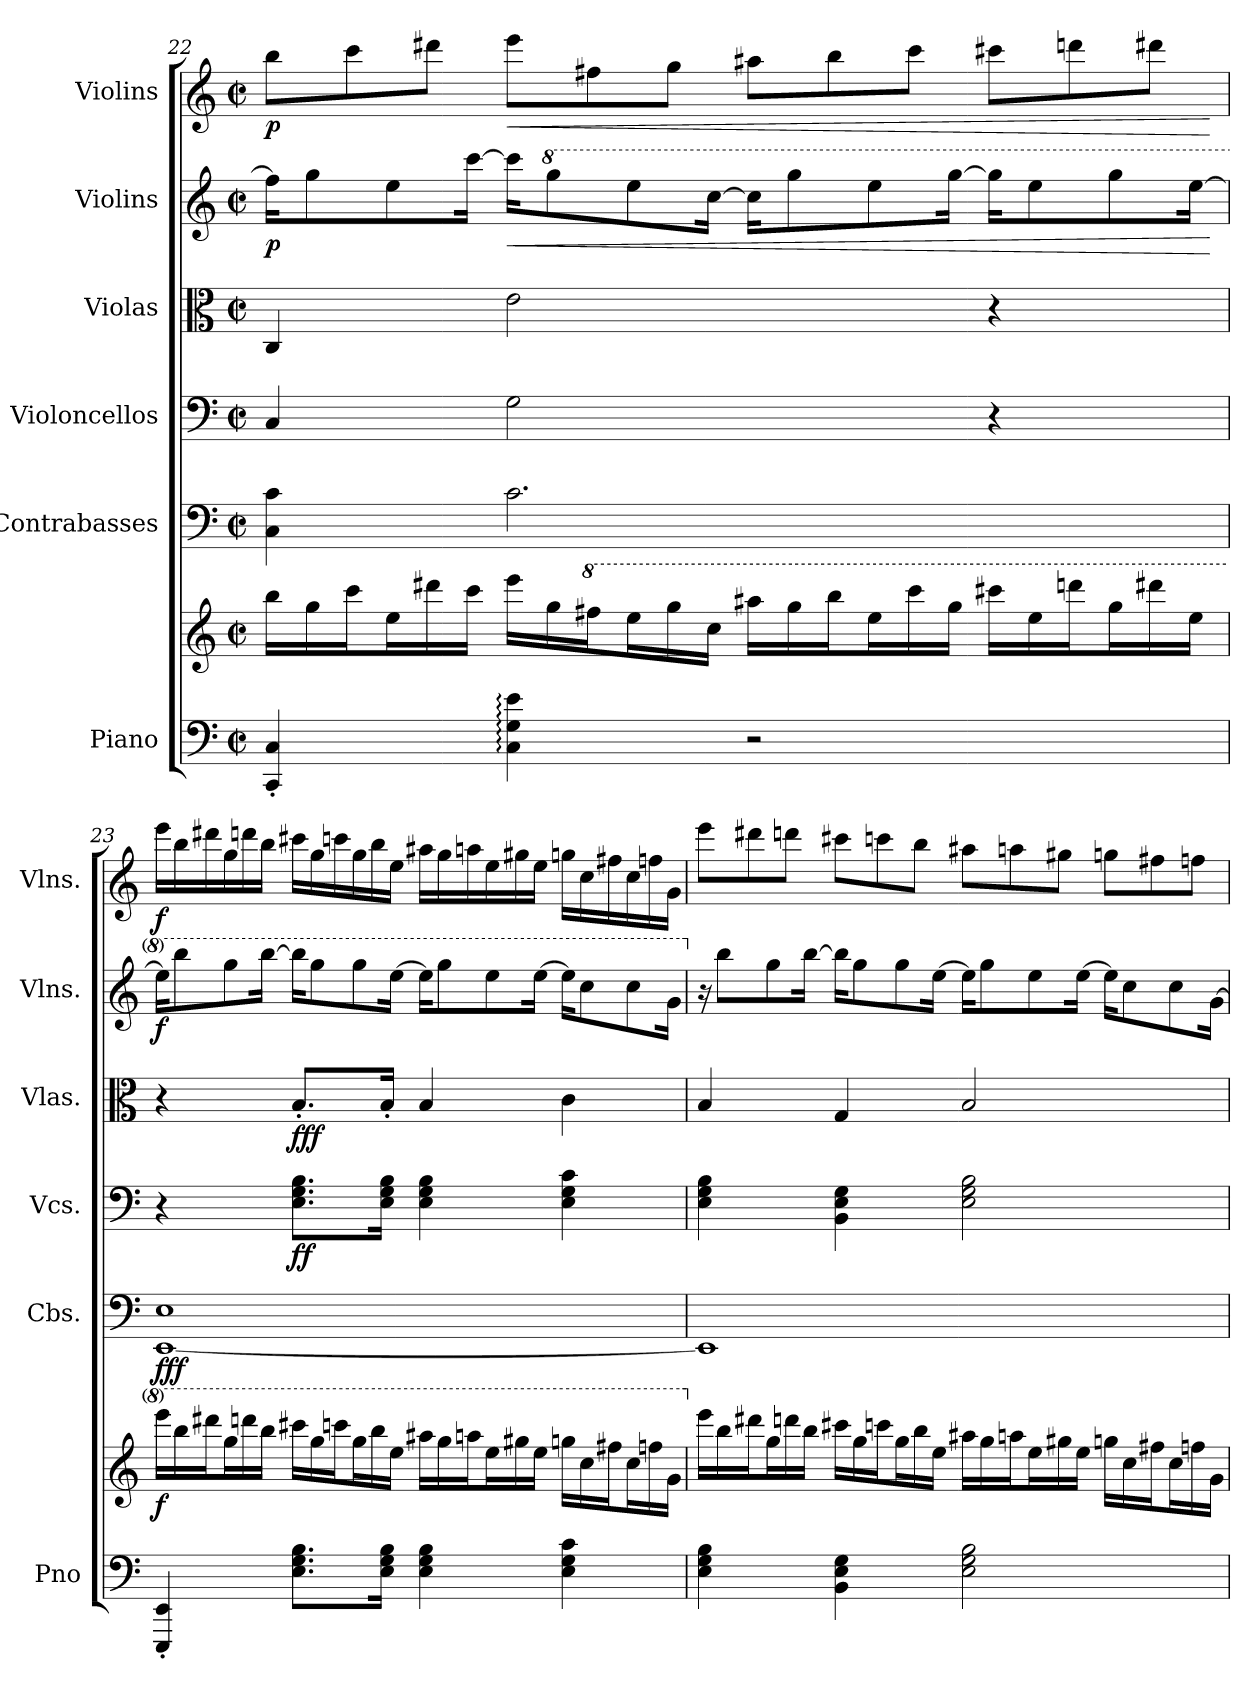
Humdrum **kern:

**kern	**kern	**dynam	**kern	**dynam	**kern	**dynam	**kern	**dynam	**kern	**dynam	**kern	**dynam
*part6	*part6	*part6	*part5	*part5	*part4	*part4	*part3	*part3	*part2	*part2	*part1	*part1
*staff7	*staff6	*staff6/7	*staff5	*staff5	*staff4	*staff4	*staff3	*staff3	*staff2	*staff2	*staff1	*staff1
*I"Piano	*	*	*I"Contrabasses	*	*I"Violoncellos	*	*I"Violas	*	*I"Violins	*	*I"Violins	*
*I'Pno	*	*	*I'Cbs.	*	*I'Vcs.	*	*I'Vlas.	*	*I'Vlns.	*	*I'Vlns.	*
*clefF4	*clefG2	*	*clefF4	*	*clefF4	*	*clefC3	*	*clefG2	*	*clefG2	*
*	*	*	*ITrd7c12	*	*	*	*	*	*	*	*	*
*k[]	*k[]	*	*k[]	*	*k[]	*	*k[]	*	*k[]	*	*k[]	*
*M4/4	*M4/4	*	*M4/4	*	*M4/4	*	*M4/4	*	*M4/4	*	*M4/4	*
*met(c|)	*met(c|)	*	*met(c|)	*	*met(c|)	*	*met(c|)	*	*met(c|)	*	*met(c|)	*
*	*Xtuplet	*	*	*	*	*	*	*	*Xtuplet	*	*Xtuplet	*
=22	=22	=22	=22	=22	=22	=22	=22	=22	=22	=22	=22	=22
!	!	!	!	!	!	!	!	!	!	!LO:DY:b	!	!LO:DY:b
4CC/' 4C/'	24bb\LL	.	4CC\ 4C\	.	4C/	.	4C/	.	24ff\KL]	p	12bb\L	p
.	24gg\	.	.	.	.	.	.	.	12gg\	.	.	.
.	24ccc\J	.	.	.	.	.	.	.	.	.	12ccc\	.
.	24ee\L	.	.	.	.	.	.	.	12ee\	.	.	.
.	24ddd#X\	.	.	.	.	.	.	.	.	.	12ddd#X\J	.
.	24ccc\JJ	.	.	.	.	.	.	.	[24ccc\Jk	.	.	.
!	!	!	!	!	!	!	!	!	!	!LO:HP:b	!	!LO:HP:b
4C\: 4G\: 4e\:	24eee\LL	.	2.C\	.	2G\	.	2e\	.	24ccc\KL]	<	12eee\L	<
*	*	*	*	*	*	*	*	*	*8va	*	*	*
.	24gg\	.	.	.	.	.	.	.	12ggg\	.	.	.
*	*8va	*	*	*	*	*	*	*	*	*	*	*
.	24fff#X\J	.	.	.	.	.	.	.	.	.	12ff#X\	.
.	24eee\L	.	.	.	.	.	.	.	12eee\	.	.	.
.	24ggg\	.	.	.	.	.	.	.	.	.	12gg\J	.
.	24ccc\JJ	.	.	.	.	.	.	.	[24ccc\Jk	.	.	.
2r	24aaa#X\LL	.	.	.	.	.	.	.	24ccc\KL]	.	12aa#X\L	.
.	24ggg\	.	.	.	.	.	.	.	12ggg\	.	.	.
.	24bbb\J	.	.	.	.	.	.	.	.	.	12bb\	.
.	24eee\L	.	.	.	.	.	.	.	12eee\	.	.	.
.	24cccc\	.	.	.	.	.	.	.	.	.	12ccc\J	.
.	24ggg\JJ	.	.	.	.	.	.	.	[24ggg\Jk	.	.	.
.	24cccc#X\LL	.	.	.	4r	.	4r	.	24ggg\KL]	.	12ccc#X\L	.
.	24eee\	.	.	.	.	.	.	.	12eee\	.	.	.
.	24ddddn\J	.	.	.	.	.	.	.	.	.	12dddn\	.
.	24ggg\L	.	.	.	.	.	.	.	12ggg\	.	.	.
.	24dddd#X\	.	.	.	.	.	.	.	.	.	12ddd#X\J	.
.	24eee\JJ	.	.	.	.	.	.	.	[24eee\Jk	.	.	.
.	.	.	.	.	.	.	.	.	.	[	.	[
!!LO:LB:g=z
=23	=23	=23	=23	=23	=23	=23	=23	=23	=23	=23	=23	=23
!	!	!LO:DY:b	!	!LO:DY:b	!	!	!	!	!	!LO:DY:b	!	!LO:DY:b
4EEE/' 4EE/'	24eeee\LL	f	[1EEE 1EE	fff	4r	.	4r	.	24eee\KL]	f	24eee\LL	f
.	24bbb\	.	.	.	.	.	.	.	12bbb\	.	24bb\	.
.	24dddd#X\J	.	.	.	.	.	.	.	.	.	24ddd#X\	.
.	24ggg\L	.	.	.	.	.	.	.	12ggg\	.	24gg\	.
.	24ddddn\	.	.	.	.	.	.	.	.	.	24dddn\	.
.	24bbb\JJ	.	.	.	.	.	.	.	[24bbb\Jk	.	24bb\JJ	.
!	!	!	!	!	!	!LO:DY:b	!	!LO:DY:b	!	!	!	!
8.E\ 8.G\ 8.B\L	24cccc#X\LL	.	.	.	8.E\ 8.G\ 8.B\L	ff	8.B'/L	fff	24bbb\KL]	.	24ccc#X\LL	.
.	24ggg\	.	.	.	.	.	.	.	12ggg\	.	24gg\	.
.	24ccccn\J	.	.	.	.	.	.	.	.	.	24cccn\	.
.	24ggg\L	.	.	.	.	.	.	.	12ggg\	.	24gg\	.
.	24bbb\	.	.	.	.	.	.	.	.	.	24bb\	.
16E\ 16G\ 16B\Jk	.	.	.	.	16E\ 16G\ 16B\Jk	.	16B'/Jk	.	.	.	.	.
.	24eee\JJ	.	.	.	.	.	.	.	[24eee\Jk	.	24ee\JJ	.
4E\ 4G\ 4B\	24aaa#X\LL	.	.	.	4E\ 4G\ 4B\	.	4B/	.	24eee\KL]	.	24aa#X\LL	.
.	24ggg\	.	.	.	.	.	.	.	12ggg\	.	24gg\	.
.	24aaan\J	.	.	.	.	.	.	.	.	.	24aan\	.
.	24eee\L	.	.	.	.	.	.	.	12eee\	.	24ee\	.
.	24ggg#X\	.	.	.	.	.	.	.	.	.	24gg#X\	.
.	24eee\JJ	.	.	.	.	.	.	.	[24eee\Jk	.	24ee\JJ	.
4E\ 4G\ 4c\	24gggn\LL	.	.	.	4E\ 4G\ 4c\	.	4c\	.	24eee\KL]	.	24ggn\LL	.
.	24ccc\	.	.	.	.	.	.	.	12ccc\	.	24cc\	.
.	24fff#X\J	.	.	.	.	.	.	.	.	.	24ff#X\	.
.	24ccc\L	.	.	.	.	.	.	.	12ccc\	.	24cc\	.
.	24fffn\	.	.	.	.	.	.	.	.	.	24ffn\	.
.	24gg\JJ	.	.	.	.	.	.	.	24gg\Jk	.	24g\JJ	.
=24	=24	=24	=24	=24	=24	=24	=24	=24	=24	=24	=24	=24
*	*X8va	*	*	*	*	*	*	*	*	*	*	*
*	*	*	*	*	*	*	*	*	*X8va	*	*	*
4E\ 4G\ 4B\	24eee\LL	.	1EEE]	.	4E\ 4G\ 4B\	.	4B/	.	24r	.	12eee\L	.
.	24bb\	.	.	.	.	.	.	.	12bb\L	.	.	.
.	24ddd#X\J	.	.	.	.	.	.	.	.	.	12ddd#X\	.
.	24gg\L	.	.	.	.	.	.	.	12gg\	.	.	.
.	24dddn\	.	.	.	.	.	.	.	.	.	12dddn\J	.
.	24bb\JJ	.	.	.	.	.	.	.	[24bb\Jk	.	.	.
4BB\ 4E\ 4G\	24ccc#X\LL	.	.	.	4BB\ 4E\ 4G\	.	4G/	.	24bb\KL]	.	12ccc#X\L	.
.	24gg\	.	.	.	.	.	.	.	12gg\	.	.	.
.	24cccn\J	.	.	.	.	.	.	.	.	.	12cccn\	.
.	24gg\L	.	.	.	.	.	.	.	12gg\	.	.	.
.	24bb\	.	.	.	.	.	.	.	.	.	12bb\J	.
.	24ee\JJ	.	.	.	.	.	.	.	[24ee\Jk	.	.	.
2E\ 2G\ 2B\	24aa#X\LL	.	.	.	2E\ 2G\ 2B\	.	2B/	.	24ee\KL]	.	12aa#X\L	.
.	24gg\	.	.	.	.	.	.	.	12gg\	.	.	.
.	24aan\J	.	.	.	.	.	.	.	.	.	12aan\	.
.	24ee\L	.	.	.	.	.	.	.	12ee\	.	.	.
.	24gg#X\	.	.	.	.	.	.	.	.	.	12gg#X\J	.
.	24ee\JJ	.	.	.	.	.	.	.	[24ee\Jk	.	.	.
.	24ggn\LL	.	.	.	.	.	.	.	24ee\KL]	.	12ggn\L	.
.	24cc\	.	.	.	.	.	.	.	12cc\	.	.	.
.	24ff#X\J	.	.	.	.	.	.	.	.	.	12ff#X\	.
.	24cc\L	.	.	.	.	.	.	.	12cc\	.	.	.
.	24ffn\	.	.	.	.	.	.	.	.	.	12ffn\J	.
.	24g\JJ	.	.	.	.	.	.	.	[24g\Jk	.	.	.
=	=	=	=	=	=	=	=	=	=	=	=	=
*-	*-	*-	*-	*-	*-	*-	*-	*-	*-	*-	*-	*-
